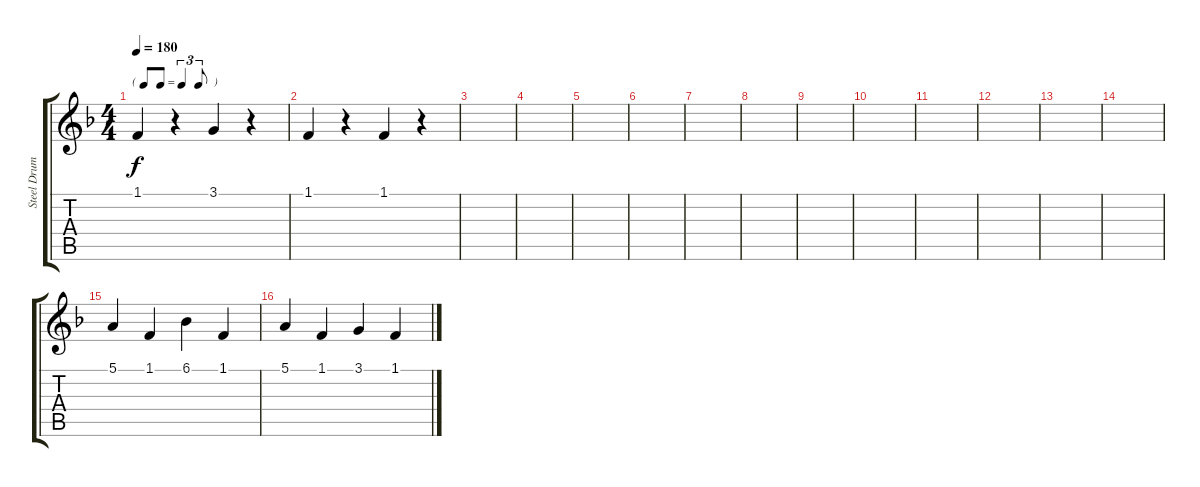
\track ("Steel Drums" "Steel Drum") {instrument steeldrums}
\staff {score tabs}
\tuning (E4 B3 G3 D3 A2 E2) {hide}
\ts (4 4)
\tf triplet8th
\tempo 180
\clef g2
\ks f
1.1.4{dy f} r.4 3.1.4 r.4 |
1.1.4 r.4 1.1.4 r.4 |
|
|
|
|
|
|
|
|
|
|
|
|
5.1.4 1.1.4 6.1.4 1.1.4 |
5.1.4 1.1.4 3.1.4 1.1.4
